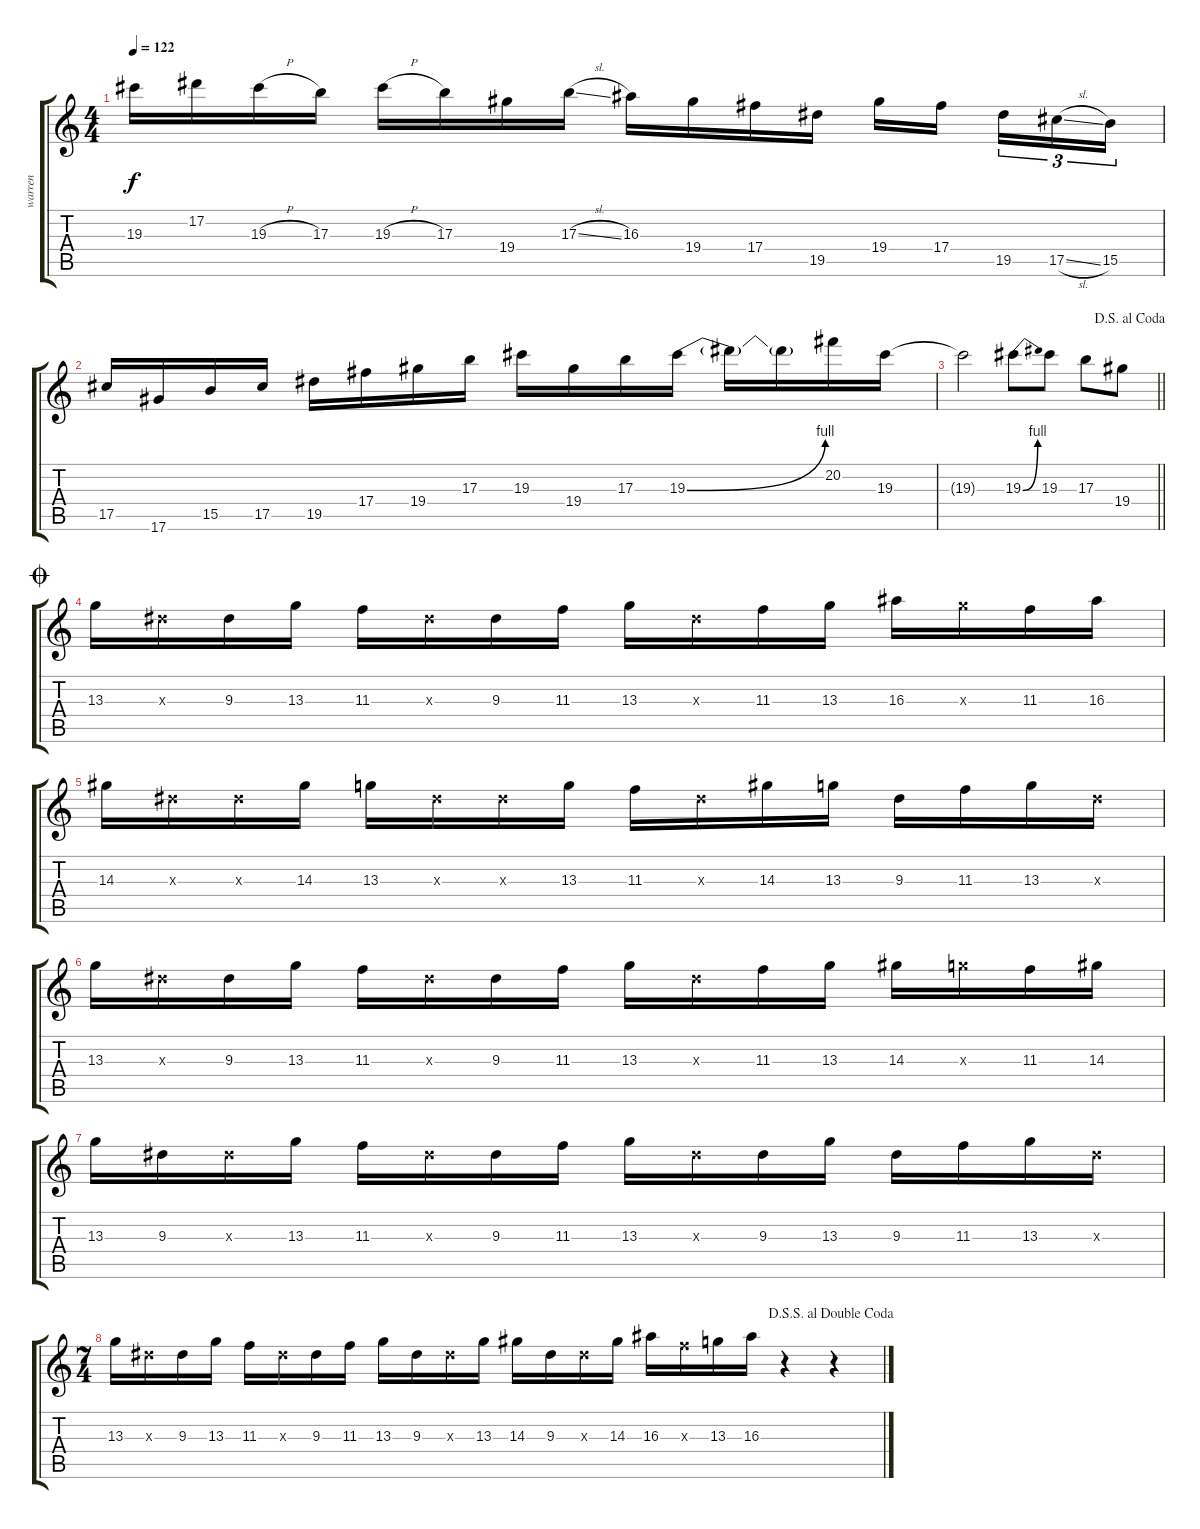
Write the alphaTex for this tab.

\track ("warren" "warren") {instrument distortionguitar}
\staff {score tabs}
\tuning (Eb4 Bb3 Gb3 Db3 Ab2 Eb2) {hide}
\ts (4 4)
\tempo 122
\clef g2
\ks c
19.3.16{dy f} 17.2.16 19.3{h}.16 17.3.16 19.3{h}.16 17.3.16 19.4.16 17.3{sl}.16 16.3.16 19.4.16 17.4.16 19.5.16 19.4.16 17.4.16{beam splitsecondary} 19.5.16{tu (3 2)} 17.5{sl}.16{tu (3 2)} 15.5.16{tu (3 2)} |
17.5.16 17.6.16 15.5.16 17.5.16 19.5.16 17.4.16 19.4.16 17.3.16 19.3.16 19.4.16 17.3.16 19.3{be (bend 0 0 60 4)}.16 19.3{t}.16 19.3{t}.16 20.2.16 19.3.16 |
\jump dalsegnoalcoda
\barLineRight lightlight
19.3{t}.2 19.3{be (bend 0 0 60 4)}.8 19.3.8 17.3.8 19.4.8 |
\jump coda
13.3.16 9.3{x}.16 9.3.16 13.3.16 11.3.16 9.3{x}.16 9.3.16 11.3.16 13.3.16 9.3{x}.16 11.3.16 13.3.16 16.3.16 13.3{x}.16 11.3.16 16.3.16 |
14.3.16 9.3{x}.16 9.3{x}.16 14.3.16 13.3.16 9.3{x}.16 9.3{x}.16 13.3.16 11.3.16 9.3{x}.16 14.3.16 13.3.16 9.3.16 11.3.16 13.3.16 9.3{x}.16 |
13.3.16 9.3{x}.16 9.3.16 13.3.16 11.3.16 9.3{x}.16 9.3.16 11.3.16 13.3.16 9.3{x}.16 11.3.16 13.3.16 14.3.16 13.3{x}.16 11.3.16 14.3.16 |
13.3.16 9.3.16 9.3{x}.16 13.3.16 11.3.16 9.3{x}.16 9.3.16 11.3.16 13.3.16 9.3{x}.16 9.3.16 13.3.16 9.3.16 11.3.16 13.3.16 9.3{x}.16 |
\ts (7 4)
\jump dalsegnosegnoaldoublecoda
13.3.16 9.3{x}.16 9.3.16 13.3.16 11.3.16 9.3{x}.16 9.3.16 11.3.16 13.3.16 9.3.16 9.3{x}.16 13.3.16 14.3.16 9.3.16 9.3{x}.16 14.3.16 16.3.16 11.3{x}.16 13.3.16 16.3.16 r.4 r.4
